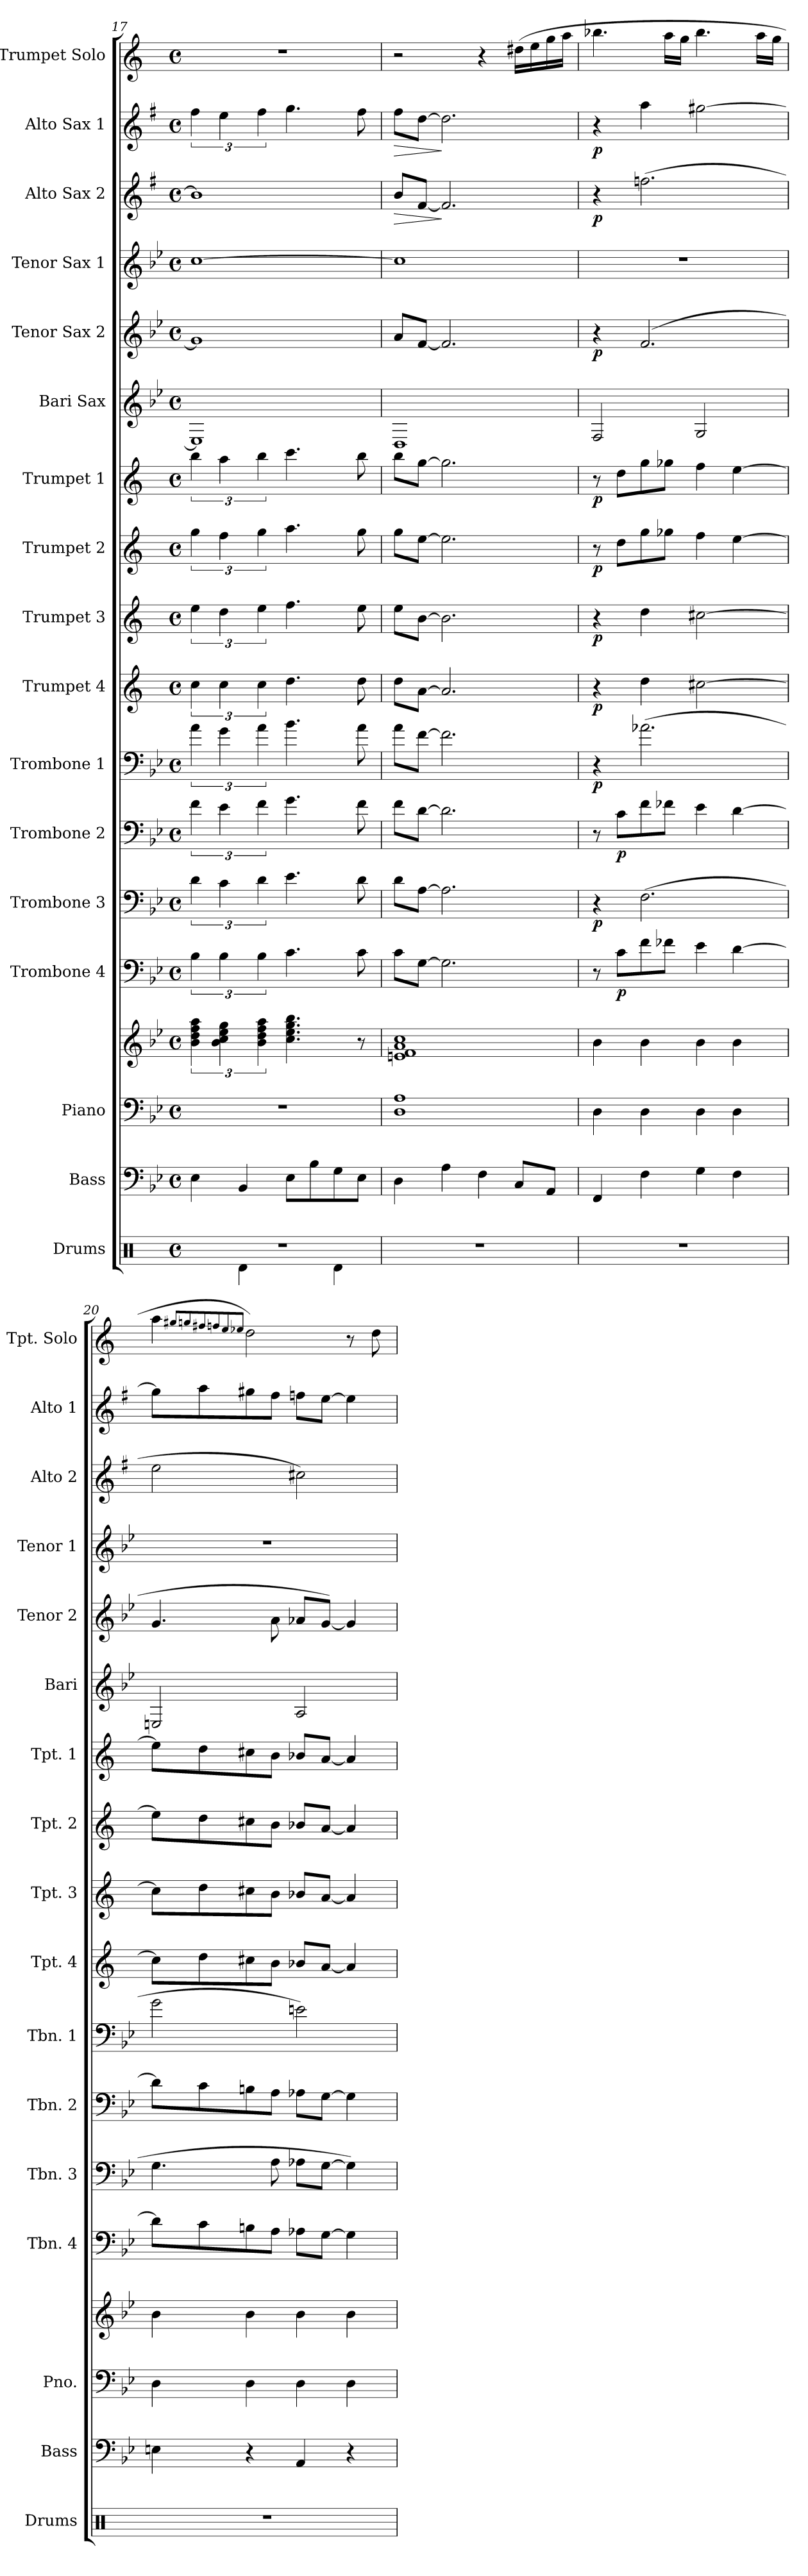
**kern	**kern	**kern	**kern	**kern	**dynam	**kern	**dynam	**kern	**dynam	**kern	**dynam	**kern	**dynam	**kern	**dynam	**kern	**dynam	**kern	**dynam	**kern	**kern	**dynam	**kern	**kern	**dynam	**kern	**dynam	**kern
*part17	*part16	*part15	*part15	*part14	*part14	*part13	*part13	*part12	*part12	*part11	*part11	*part10	*part10	*part9	*part9	*part8	*part8	*part7	*part7	*part6	*part5	*part5	*part4	*part3	*part3	*part2	*part2	*part1
*staff18	*staff17	*staff16	*staff15	*staff14	*staff14	*staff13	*staff13	*staff12	*staff12	*staff11	*staff11	*staff10	*staff10	*staff9	*staff9	*staff8	*staff8	*staff7	*staff7	*staff6	*staff5	*staff5	*staff4	*staff3	*staff3	*staff2	*staff2	*staff1
*I"Drums	*I"Bass	*I"Piano	*	*I"Trombone 4	*	*I"Trombone 3	*	*I"Trombone 2	*	*I"Trombone 1	*	*I"Trumpet 4	*	*I"Trumpet 3	*	*I"Trumpet 2	*	*I"Trumpet 1	*	*I"Bari Sax	*I"Tenor Sax 2	*	*I"Tenor Sax 1	*I"Alto Sax 2	*	*I"Alto Sax 1	*	*I"Trumpet Solo
*I'Drums	*I'Bass	*I'Pno.	*	*I'Tbn. 4	*	*I'Tbn. 3	*	*I'Tbn. 2	*	*I'Tbn. 1	*	*I'Tpt. 4	*	*I'Tpt. 3	*	*I'Tpt. 2	*	*I'Tpt. 1	*	*I'Bari	*I'Tenor 2	*	*I'Tenor 1	*I'Alto 2	*	*I'Alto 1	*	*I'Tpt. Solo
*clefX	*clefF4	*clefF4	*clefG2	*clefF4	*	*clefF4	*	*clefF4	*	*clefF4	*	*clefG2	*	*clefG2	*	*clefG2	*	*clefG2	*	*clefG2	*clefG2	*	*clefG2	*clefG2	*	*clefG2	*	*clefG2
*	*ITrd7c12	*	*	*	*	*	*	*	*	*	*	*ITrd1c2	*	*ITrd1c2	*	*ITrd1c2	*	*ITrd1c2	*	*ITrd12c21	*ITrd8c14	*	*ITrd8c14	*ITrd5c9	*	*ITrd5c9	*	*ITrd1c2
*k[]	*k[b-e-]	*k[b-e-]	*k[b-e-]	*k[b-e-]	*	*k[b-e-]	*	*k[b-e-]	*	*k[b-e-]	*	*k[b-e-]	*	*k[b-e-]	*	*k[b-e-]	*	*k[b-e-]	*	*k[b-e-]	*k[b-e-]	*	*k[b-e-]	*k[b-e-]	*	*k[b-e-]	*	*k[b-e-]
*M4/4	*M4/4	*M4/4	*M4/4	*M4/4	*	*M4/4	*	*M4/4	*	*M4/4	*	*M4/4	*	*M4/4	*	*M4/4	*	*M4/4	*	*M4/4	*M4/4	*	*M4/4	*M4/4	*	*M4/4	*	*M4/4
*met(c)	*met(c)	*met(c)	*met(c)	*met(c)	*	*met(c)	*	*met(c)	*	*met(c)	*	*met(c)	*	*met(c)	*	*met(c)	*	*met(c)	*	*met(c)	*met(c)	*	*met(c)	*met(c)	*	*met(c)	*	*met(c)
=17	=17	=17	=17	=17	=17	=17	=17	=17	=17	=17	=17	=17	=17	=17	=17	=17	=17	=17	=17	=17	=17	=17	=17	=17	=17	=17	=17	=17
*^	*	*	*	*	*	*	*	*	*	*	*	*	*	*	*	*	*	*	*	*	*	*	*	*	*	*	*	*
1r	4ryy	4EE-\	1r	6b-\ 6dd\ 6ff\ 6aa\	6B-\	.	6d\	.	6f\	.	6a\	.	6b-\	.	6dd\	.	6ff\	.	6aa\	.	1EE-]	1G]	.	[1c	1d]	.	6a\	.	1r
.	.	.	.	6b-\ 6cc\ 6ee-\ 6gg\	6B-\	.	6c\	.	6e-\	.	6g\	.	6b-\	.	6cc\	.	6ee-\	.	6gg\	.	.	.	.	.	.	.	6g\	.	.
.	4Rd\	4BBB-/	.	.	.	.	.	.	.	.	.	.	.	.	.	.	.	.	.	.	.	.	.	.	.	.	.	.	.
.	.	.	.	6b-\ 6dd\ 6ff\ 6aa\	6B-\	.	6d\	.	6f\	.	6a\	.	6b-\	.	6dd\	.	6ff\	.	6aa\	.	.	.	.	.	.	.	6a\	.	.
.	4ryy	8EE-\L	.	4.cc\ 4.ee-\ 4.gg\ 4.bb-\	4.c\	.	4.e-\	.	4.g\	.	4.b-\	.	4.cc\	.	4.ee-\	.	4.gg\	.	4.bb-\	.	.	.	.	.	.	.	4.b-\	.	.
.	.	8BB-\	.	.	.	.	.	.	.	.	.	.	.	.	.	.	.	.	.	.	.	.	.	.	.	.	.	.	.
.	4Rd\	8GG\	.	.	.	.	.	.	.	.	.	.	.	.	.	.	.	.	.	.	.	.	.	.	.	.	.	.	.
.	.	8EE-\J	.	8r	8c\	.	8d\	.	8f\	.	8a\	.	8cc\	.	8dd\	.	8ff\	.	8aa\	.	.	.	.	.	.	.	8a\	.	.
*v	*v	*	*	*	*	*	*	*	*	*	*	*	*	*	*	*	*	*	*	*	*	*	*	*	*	*	*	*	*
=18	=18	=18	=18	=18	=18	=18	=18	=18	=18	=18	=18	=18	=18	=18	=18	=18	=18	=18	=18	=18	=18	=18	=18	=18	=18	=18	=18	=18
!	!	!	!	!	!	!	!	!	!	!	!	!	!	!	!	!	!	!	!	!	!	!	!	!	!LO:HP:b	!	!LO:HP:b	!
1r	4DD\	1D 1A	1en 1f 1a 1cc	8c\L	.	8d\L	.	8f\L	.	8a\L	.	8cc\L	.	8dd\L	.	8ff\L	.	8aa\L	.	1DD	8A/L	.	1c]	8d/L	>	8a\L	>	2r
.	.	.	.	[8G\J	.	[8A\J	.	[8d\J	.	[8f\J	.	[8g\J	.	[8a\J	.	[8dd\J	.	[8ff\J	.	.	[8F/J	.	.	[8A/J	.	[8f\J	.	.
.	4AA\	.	.	2.G\]	.	2.A\]	.	2.d\]	.	2.f\]	.	2.g/]	.	2.a\]	.	2.dd\]	.	2.ff\]	.	.	2.F/]	.	.	2.A/]	]	2.f\]	]	.
.	4FF\	.	.	.	.	.	.	.	.	.	.	.	.	.	.	.	.	.	.	.	.	.	.	.	.	.	.	4r
.	8CC/L	.	.	.	.	.	.	.	.	.	.	.	.	.	.	.	.	.	.	.	.	.	.	.	.	.	.	(>16cc#X\LL
.	.	.	.	.	.	.	.	.	.	.	.	.	.	.	.	.	.	.	.	.	.	.	.	.	.	.	.	16dd\
.	8AAA/J	.	.	.	.	.	.	.	.	.	.	.	.	.	.	.	.	.	.	.	.	.	.	.	.	.	.	16ff\
.	.	.	.	.	.	.	.	.	.	.	.	.	.	.	.	.	.	.	.	.	.	.	.	.	.	.	.	16gg\JJ
=19	=19	=19	=19	=19	=19	=19	=19	=19	=19	=19	=19	=19	=19	=19	=19	=19	=19	=19	=19	=19	=19	=19	=19	=19	=19	=19	=19	=19
!	!	!	!	!	!	!	!LO:DY:b	!	!	!	!LO:DY:b	!	!LO:DY:b	!	!LO:DY:b	!	!LO:DY:b	!	!LO:DY:b	!	!	!LO:DY:b	!	!	!LO:DY:b	!	!LO:DY:b	!
1r	4FFF/	4D	4b-	8r	.	4r	p	8r	.	4r	p	4r	p	4r	p	8r	p	8r	p	2FF/	4r	p	1r	4r	p	4r	p	4.aa-X\
!	!	!	!	!	!LO:DY:b	!	!	!	!LO:DY:b	!	!	!	!	!	!	!	!	!	!	!	!	!	!	!	!	!	!	!
.	.	.	.	8c\L	p	.	.	8c\L	p	.	.	.	.	.	.	8cc\L	.	8cc\L	.	.	.	.	.	.	.	.	.	.
.	4FF\	4D	4b-	8f\	.	(>2.F\	.	8f\	.	(>2.a-X\	.	4cc\	.	4cc\	.	8ff\	.	8ff\	.	.	(>2.F/	.	.	(>2.a-X\	.	4cc\	.	.
.	.	.	.	8f-X\J	.	.	.	8f-X\J	.	.	.	.	.	.	.	8ff-X\J	.	8ff-X\J	.	.	.	.	.	.	.	.	.	16gg\LL
.	.	.	.	.	.	.	.	.	.	.	.	.	.	.	.	.	.	.	.	.	.	.	.	.	.	.	.	16ff\JJ
.	4GG\	4D	4b-	4e-\	.	.	.	4e-\	.	.	.	[2bn\	.	[2bn\	.	4ee-\	.	4ee-\	.	2GG/	.	.	.	.	.	[2bn\	.	4.aa-\
.	4FF\	4D	4b-	[4d\	.	.	.	[4d\	.	.	.	.	.	.	.	[4dd\	.	[4dd\	.	.	.	.	.	.	.	.	.	.
.	.	.	.	.	.	.	.	.	.	.	.	.	.	.	.	.	.	.	.	.	.	.	.	.	.	.	.	16gg\LL
.	.	.	.	.	.	.	.	.	.	.	.	.	.	.	.	.	.	.	.	.	.	.	.	.	.	.	.	16ff\JJ
=20	=20	=20	=20	=20	=20	=20	=20	=20	=20	=20	=20	=20	=20	=20	=20	=20	=20	=20	=20	=20	=20	=20	=20	=20	=20	=20	=20	=20
1r	4EEn\	4D	4b-	8d\L]	.	4.G\	.	8d\L]	.	2g\	.	8b\L]	.	8b\L]	.	8dd\L]	.	8dd\L]	.	2EEn/	4.G/	.	1r	2g\	.	8b\L]	.	4gg\
.	.	.	.	8c\	.	.	.	8c\	.	.	.	8cc\	.	8cc\	.	8cc\	.	8cc\	.	.	.	.	.	.	.	8cc\	.	.
.	.	.	.	.	.	.	.	.	.	.	.	.	.	.	.	.	.	.	.	.	.	.	.	.	.	.	.	8qff#X/L
.	.	.	.	.	.	.	.	.	.	.	.	.	.	.	.	.	.	.	.	.	.	.	.	.	.	.	.	8qffn/
.	.	.	.	.	.	.	.	.	.	.	.	.	.	.	.	.	.	.	.	.	.	.	.	.	.	.	.	8qeen/
.	.	.	.	.	.	.	.	.	.	.	.	.	.	.	.	.	.	.	.	.	.	.	.	.	.	.	.	8qee-X/
.	.	.	.	.	.	.	.	.	.	.	.	.	.	.	.	.	.	.	.	.	.	.	.	.	.	.	.	8qdd/
.	.	.	.	.	.	.	.	.	.	.	.	.	.	.	.	.	.	.	.	.	.	.	.	.	.	.	.	8qdd-X/J
.	4r	4D	4b-	8Bn\	.	.	.	8Bn\	.	.	.	8bn\	.	8bn\	.	8bn\	.	8bn\	.	.	.	.	.	.	.	8bn\	.	2cc\)
.	.	.	.	8A\J	.	8A\	.	8A\J	.	.	.	8a\J	.	8a\J	.	8a\J	.	8a\J	.	.	8A\	.	.	.	.	8a\J	.	.
.	4AAA/	4D	4b-	8A-X\L	.	8A-X\L	.	8A-X\L	.	2en\)	.	8a-X/L	.	8a-X/L	.	8a-X/L	.	8a-X/L	.	2AA/	8A-X/L	.	.	2en\)	.	8a-X\L	.	.
.	.	.	.	[8G\J	.	[8G\J	.	[8G\J	.	.	.	[8g/J	.	[8g/J	.	[8g/J	.	[8g/J	.	.	[8G/J)	.	.	.	.	[8g\J	.	.
.	4r	4D	4b-	4G\]	.	4G\])	.	4G\]	.	.	.	4g/]	.	4g/]	.	4g/]	.	4g/]	.	.	4G/]	.	.	.	.	4g\]	.	8r
.	.	.	.	.	.	.	.	.	.	.	.	.	.	.	.	.	.	.	.	.	.	.	.	.	.	.	.	8cc\
=	=	=	=	=	=	=	=	=	=	=	=	=	=	=	=	=	=	=	=	=	=	=	=	=	=	=	=	=
*-	*-	*-	*-	*-	*-	*-	*-	*-	*-	*-	*-	*-	*-	*-	*-	*-	*-	*-	*-	*-	*-	*-	*-	*-	*-	*-	*-	*-
